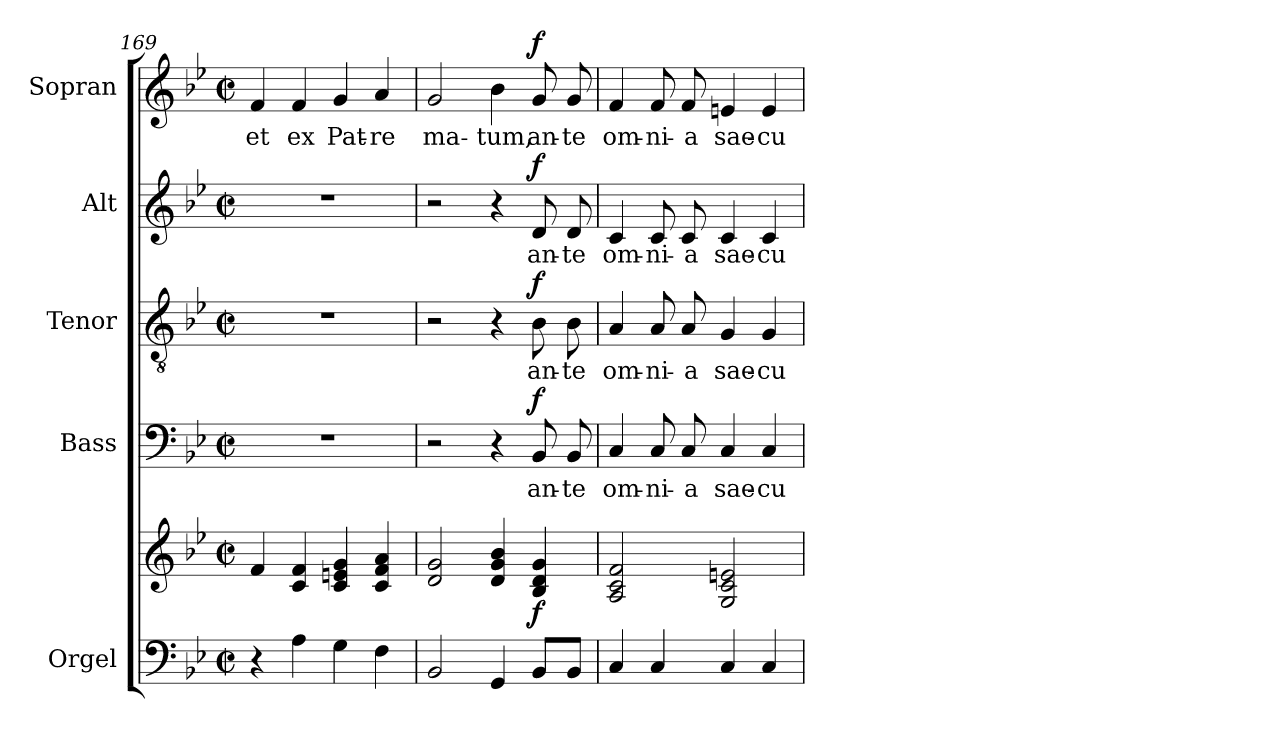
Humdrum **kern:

**kern	**kern	**dynam	**kern	**text	**dynam	**kern	**text	**dynam	**kern	**text	**dynam	**kern	**text	**dynam
*part5	*part5	*part5	*part4	*part4	*part4	*part3	*part3	*part3	*part2	*part2	*part2	*part1	*part1	*part1
*staff6	*staff5	*staff5/6	*staff4	*staff4	*staff4	*staff3	*staff3	*staff3	*staff2	*staff2	*staff2	*staff1	*staff1	*staff1
*I"Orgel	*	*	*I"Bass	*	*	*I"Tenor	*	*	*I"Alt	*	*	*I"Sopran	*	*
*I'Org.	*	*	*I'B.	*	*	*I'T.	*	*	*I'A.	*	*	*I'S.	*	*
*clefF4	*clefG2	*	*clefF4	*	*	*clefGv2	*	*	*clefG2	*	*	*clefG2	*	*
*k[b-e-]	*k[b-e-]	*	*k[b-e-]	*	*	*k[b-e-]	*	*	*k[b-e-]	*	*	*k[b-e-]	*	*
*B-:	*B-:	*	*B-:	*	*	*B-:	*	*	*B-:	*	*	*B-:	*	*
*M2/2	*M2/2	*	*M2/2	*	*	*M2/2	*	*	*M2/2	*	*	*M2/2	*	*
*met(c|)	*met(c|)	*	*met(c|)	*	*	*met(c|)	*	*	*met(c|)	*	*	*met(c|)	*	*
=169	=169	=169	=169	=169	=169	=169	=169	=169	=169	=169	=169	=169	=169	=169
!	!	!	!	!	!	!	!	!	!	!	!	!	!LO:LY:b	!
4r	4f/	.	1r	.	.	1r	.	.	1r	.	.	4f/	et	.
!	!	!	!	!	!	!	!	!	!	!	!	!	!LO:LY:b	!
4A\	4c/ 4f/	.	.	.	.	.	.	.	.	.	.	4f/	ex	.
!	!	!	!	!	!	!	!	!	!	!	!	!	!LO:LY:b	!
4G\	4c/ 4en/ 4g/	.	.	.	.	.	.	.	.	.	.	4g/	Pat-	.
!	!	!	!	!	!	!	!	!	!	!	!	!	!LO:LY:b	!
4F\	4c/ 4f/ 4a/	.	.	.	.	.	.	.	.	.	.	4a/	-re	.
=170	=170	=170	=170	=170	=170	=170	=170	=170	=170	=170	=170	=170	=170	=170
!	!	!	!	!	!	!	!	!	!	!	!	!	!LO:LY:b	!
2BB-/	2d/ 2g/	.	2r	.	.	2r	.	.	2r	.	.	2g/	ma-	.
!	!	!	!	!	!	!	!	!	!	!	!	!	!LO:LY:b	!
4GG/	4d/ 4g/ 4b-/	.	4r	.	.	4r	.	.	4r	.	.	4b-\	-tum,	.
!	!	!LO:DY:b	!	!LO:LY:b	!LO:DY:a	!	!LO:LY:b	!LO:DY:a	!	!LO:LY:b	!LO:DY:a	!	!LO:LY:b	!LO:DY:a
8BB-/L	4B-/ 4d/ 4g/	f	8BB-/	an-	f	8B-\	an-	f	8d/	an-	f	8g/	an-	f
!	!	!	!	!LO:LY:b	!	!	!LO:LY:b	!	!	!LO:LY:b	!	!	!LO:LY:b	!
8BB-/J	.	.	8BB-/	-te	.	8B-\	-te	.	8d/	-te	.	8g/	-te	.
!!LO:PB:g=z
=171	=171	=171	=171	=171	=171	=171	=171	=171	=171	=171	=171	=171	=171	=171
!	!	!	!	!LO:LY:b	!	!	!LO:LY:b	!	!	!LO:LY:b	!	!	!LO:LY:b	!
4C/	2A/ 2c/ 2f/	.	4C/	om-	.	4A/	om-	.	4c/	om-	.	4f/	om-	.
!	!	!	!	!LO:LY:b	!	!	!LO:LY:b	!	!	!LO:LY:b	!	!	!LO:LY:b	!
4C/	.	.	8C/	-ni-	.	8A/	-ni-	.	8c/	-ni-	.	8f/	-ni-	.
!	!	!	!	!LO:LY:b	!	!	!LO:LY:b	!	!	!LO:LY:b	!	!	!LO:LY:b	!
.	.	.	8C/	-a	.	8A/	-a	.	8c/	-a	.	8f/	-a	.
!	!	!	!	!LO:LY:b	!	!	!LO:LY:b	!	!	!LO:LY:b	!	!	!LO:LY:b	!
4C/	2G/ 2c/ 2en/	.	4C/	sae-	.	4G/	sae-	.	4c/	sae-	.	4en/	sae-	.
!	!	!	!	!LO:LY:b	!	!	!LO:LY:b	!	!	!LO:LY:b	!	!	!LO:LY:b	!
4C/	.	.	4C/	-cu-	.	4G/	-cu-	.	4c/	-cu-	.	4e/	-cu-	.
=	=	=	=	=	=	=	=	=	=	=	=	=	=	=
*-	*-	*-	*-	*-	*-	*-	*-	*-	*-	*-	*-	*-	*-	*-
